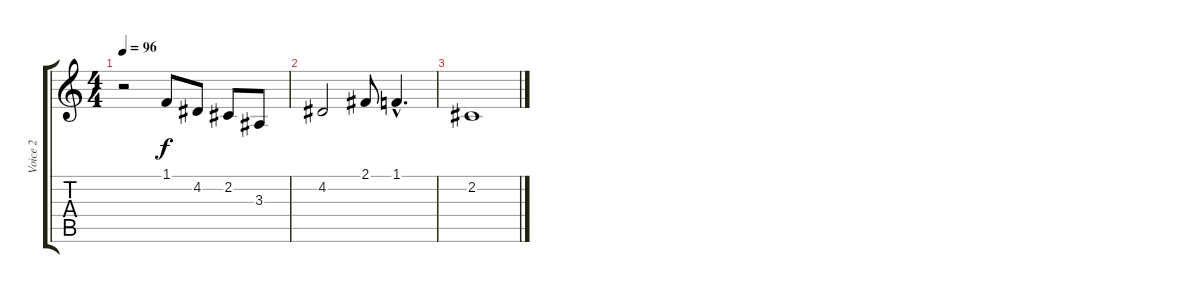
\track ("Voice 2" "Voice 2") {instrument choiraahs}
\staff {score tabs}
\tuning (E4 B3 G3 D3 A2 E2) {hide}
\ts (4 4)
\tempo 96
\clef g2
\ks c
r.2{dy f} 1.1.8 4.2.8 2.2.8 3.3.8 |
4.2.2 2.1.8 1.1{hac}.4{d} |
2.2.1
